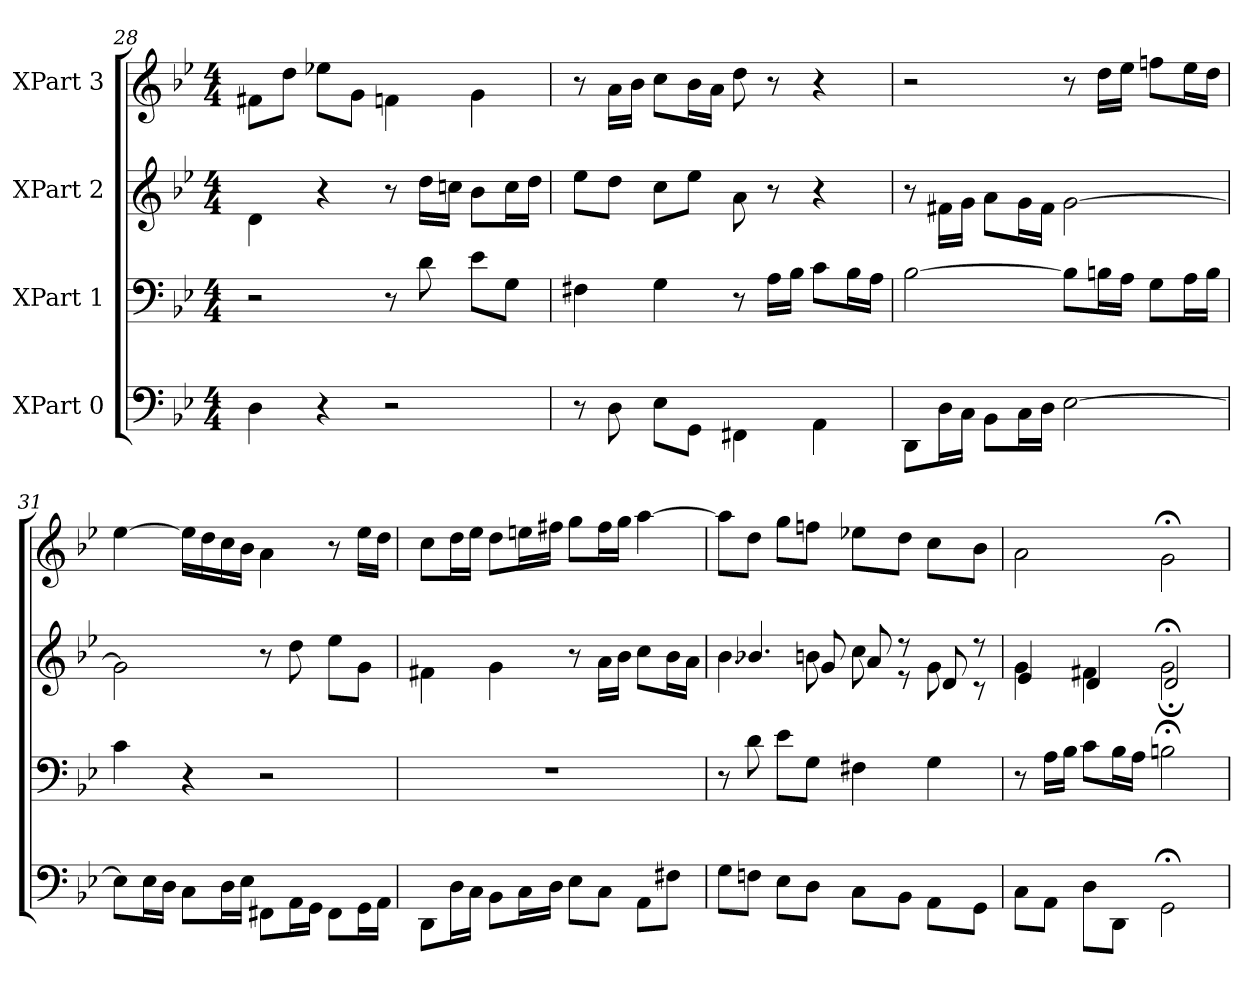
**kern	**kern	**kern	**kern
*part4	*part3	*part2	*part1
*staff4	*staff3	*staff2	*staff1
*I"XPart 0	*I"XPart 1	*I"XPart 2	*I"XPart 3
*clefF4	*clefF4	*clefG2	*clefG2
*k[b-e-]	*k[b-e-]	*k[b-e-]	*k[b-e-]
*M4/4	*M4/4	*M4/4	*M4/4
=28	=28	=28	=28
4D\	2r	4d\	8f#X\L
.	.	.	8dd\J
4r	.	4r	8ee-X\L
.	.	.	8g\J
2r	8r	8r	4fn\
.	8d\	16dd\L	.
.	.	16ccn\J	.
.	8e-\L	8b-\L	4g\
.	8G\J	16cc\	.
.	.	16dd\J	.
=29	=29	=29	=29
8r	4F#X\	8ee-\L	8r
8D\	.	8dd\J	16a\L
.	.	.	16b-\J
8E-\L	4G\	8cc\L	8cc\L
8GG\J	.	8ee-\J	16b-\
.	.	.	16a\J
4FF#X\	8r	8a\	8dd\
.	16A\L	8r	8r
.	16B-\J	.	.
4AA\	8c\L	4r	4r
.	16B-\	.	.
.	16A\J	.	.
=30	=30	=30	=30
8DD\L	[2B-\	8r	2r
16D\	.	16f#X\L	.
16C\J	.	16g\J	.
8BB-\L	.	8a\L	.
16C\	.	16g\	.
16D\J	.	16f#\J	.
[2E-\	8B-\L]	[2g\	8r
.	16Bn\	.	16dd\L
.	16A\J	.	16ee-\J
.	8G\L	.	8ffn\L
.	16A\	.	16ee-\
.	16B\J	.	16dd\J
=31	=31	=31	=31
8E-\L]	4c\	2g\]	[4ee-\
16E-\	.	.	.
16D\J	.	.	.
8C\L	4r	.	16ee-\L]
.	.	.	16dd\
16D\	.	.	16cc\
16E-\J	.	.	16b-\J
8FF#X\L	2r	8r	4a\
16AA\	.	8dd\	.
16GG\J	.	.	.
8FF#\L	.	8ee-\L	8r
16GG\	.	8g\J	16ee-\L
16AA\J	.	.	16dd\J
=32	=32	=32	=32
8DD\L	1r	4f#X\	8cc\L
16D\	.	.	16dd\
16C\J	.	.	16ee-\J
8BB-\L	.	4g\	8dd\L
16C\	.	.	16een\
16D\J	.	.	16ff#X\J
8E-\L	.	8r	8gg\L
8C\J	.	16a\L	16ff#\
.	.	16b-\J	16gg\J
8AA\L	.	8cc\L	[4aa\
8F#X\J	.	16b-\	.
.	.	16a\J	.
=33	=33	=33	=33
*	*	*^	*
8G\L	8r	4.b-\	4.b-X/	8aa\L]
8Fn\J	8d\	.	.	8dd\J
8E-\L	8e-\L	.	.	8gg\L
8D\J	8G\J	8bn\	8g/	8ffn\J
8C\L	4F#X\	8cc\	8a/	8ee-X\L
8BB-\J	.	8r	8r	8dd\J
8AA\L	4G\	8g\	8d/	8cc\L
8GG\J	.	8r	8r	8b-\J
=34	=34	=34	=34	=34
8C\L	8r	4g\	4e-/	2a\
8AA\J	16A\L	.	.	.
.	16B-\J	.	.	.
8D\L	8c\L	4f#X\	4d/	.
8DD\J	16B-\	.	.	.
.	16A\J	.	.	.
2GG;<\	2Bn;<\	2g;<\	2d;</	2g;<\
*	*	*v	*v	*
=	=	=	=
*-	*-	*-	*-
